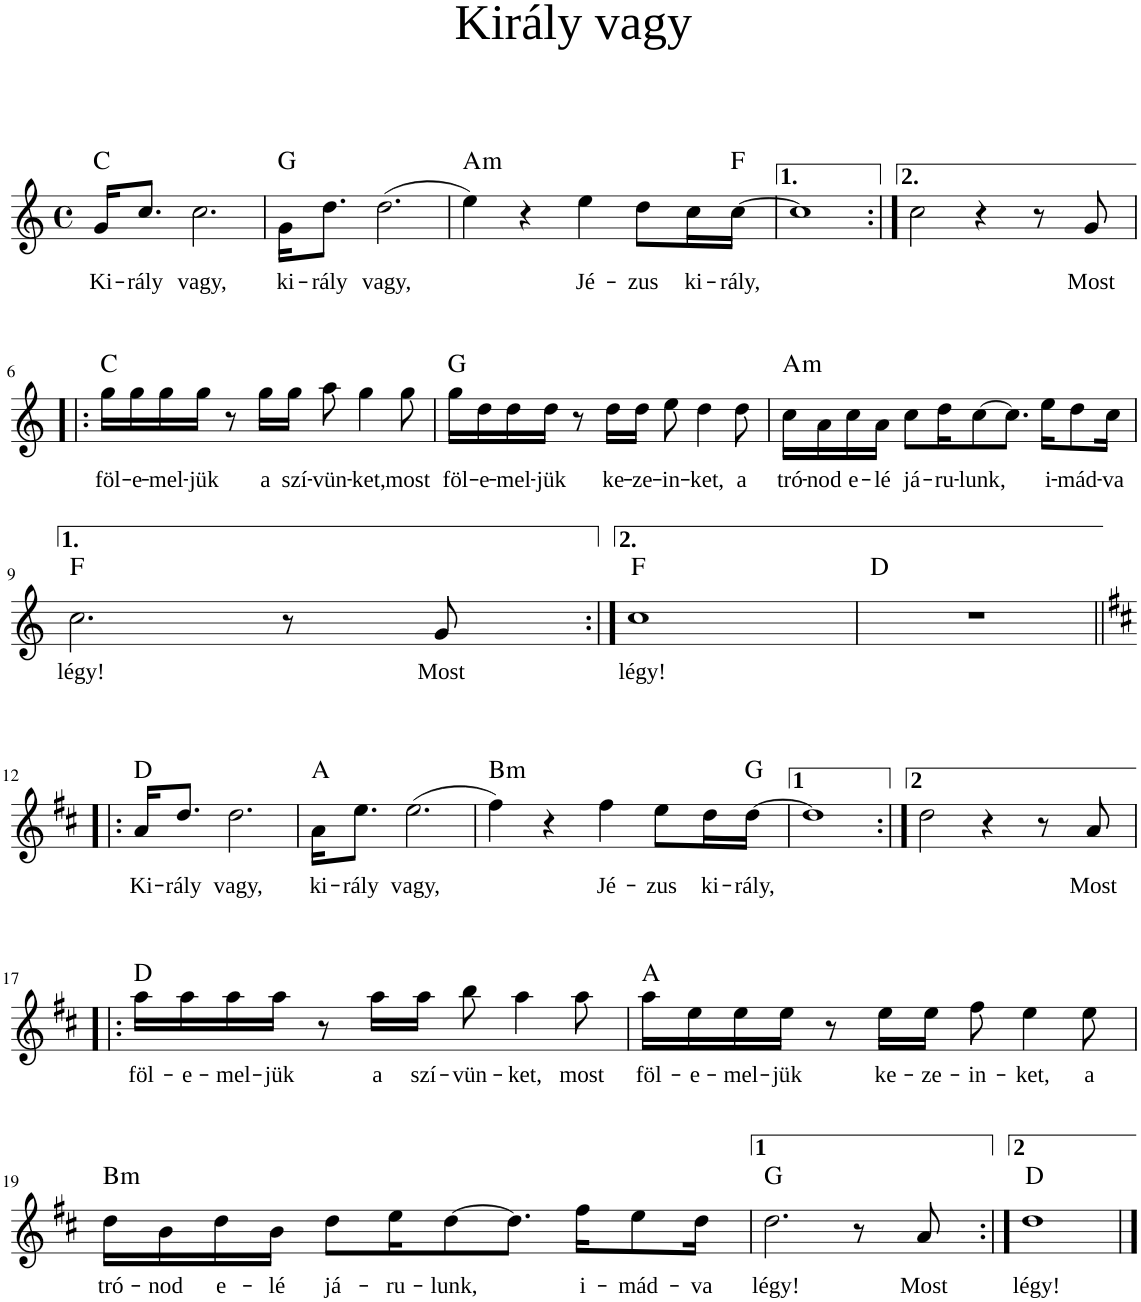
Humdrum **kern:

**kern	**text	**harte
*part1	*part1	*part1
*staff1	*staff1	*
*I"Piano	*	*
*I'Pno	*	*
*clefG2	*	*
*k[]	*	*
*M4/4	*	*
*met(c)	*	*
=1	=1	=1
!	!LO:LY:b	!
16g/KL	Ki-	C:maj
!	!LO:LY:b	!
8.cc/J	-rály	.
!	!LO:LY:b	!
2.cc\	vagy,	.
=2	=2	=2
!	!LO:LY:b	!
16g\KL	ki-	G:maj
!	!LO:LY:b	!
8.dd\J	-rály	.
!	!LO:LY:b	!
(2.dd\	vagy,	.
=3	=3	=3
!	!	!LO:H:kt=m
4ee\)	.	A:min
4r	.	.
!	!LO:LY:b	!
4ee\	-Jé-	.
!	!LO:LY:b	!
8dd\L	-zus	.
!	!LO:LY:b	!
16cc\L	ki-	.
!	!LO:LY:b	!
[16cc\JJ	-rály,	F:maj
=4	=4	=4
1cc]	.	.
=5:|!	=5:|!	=5:|!
2cc\	.	.
4r	.	.
8r	.	.
!	!LO:LY:b	!
8g/	Most	.
!!LO:LB:g=z
=6!|:	=6!|:	=6!|:
!	!LO:LY:b	!
16gg\LL	föl-	C:maj
!	!LO:LY:b	!
16gg\	-e-	.
!	!LO:LY:b	!
16gg\	-mel-	.
!	!LO:LY:b	!
16gg\JJ	-jük	.
8r	.	.
!	!LO:LY:b	!
16gg\LL	a	.
!	!LO:LY:b	!
16gg\JJ	szí-	.
!	!LO:LY:b	!
8aa\	-vün-	.
!	!LO:LY:b	!
4gg\	-ket,	.
!	!LO:LY:b	!
8gg\	most	.
=7	=7	=7
!	!LO:LY:b	!
16gg\LL	föl-	G:maj
!	!LO:LY:b	!
16dd\	-e-	.
!	!LO:LY:b	!
16dd\	-mel-	.
!	!LO:LY:b	!
16dd\JJ	-jük	.
8r	.	.
!	!LO:LY:b	!
16dd\LL	ke-	.
!	!LO:LY:b	!
16dd\JJ	-ze-	.
!	!LO:LY:b	!
8ee\	-in-	.
!	!LO:LY:b	!
4dd\	-ket,	.
!	!LO:LY:b	!
8dd\	a	.
=8	=8	=8
!	!LO:LY:b	!LO:H:kt=m
16cc\LL	tró-	A:min
!	!LO:LY:b	!
16a\	-nod	.
!	!LO:LY:b	!
16cc\	e-	.
!	!LO:LY:b	!
16a\JJ	-lé	.
!	!LO:LY:b	!
8cc\L	já-	.
!	!LO:LY:b	!
16dd\K	-ru-	.
!	!LO:LY:b	!
[8cc\	-lunk,	.
8.cc\J]	.	.
!	!LO:LY:b	!
16ee\KL	i-	.
!	!LO:LY:b	!
8dd\	-mád-	.
!	!LO:LY:b	!
16cc\Jk	-va	.
!!LO:LB:g=z
=9	=9	=9
!	!LO:LY:b	!
2.cc\	légy!	F:maj
8r	.	.
!	!LO:LY:b	!
8g/	Most	.
=10:|!	=10:|!	=10:|!
!	!LO:LY:b	!
1cc	légy!	F:maj
=11	=11	=11
1r	.	D:maj
!!LO:LB:g=z
=12!|:	=12!|:	=12!|:
*k[f#c#]	*	*
!	!LO:LY:b	!
16a/KL	Ki-	D:maj
!	!LO:LY:b	!
8.dd/J	-rály	.
!	!LO:LY:b	!
2.dd\	vagy,	.
=13	=13	=13
!	!LO:LY:b	!
16a\KL	ki-	A:maj
!	!LO:LY:b	!
8.ee\J	-rály	.
!	!LO:LY:b	!
(2.ee\	vagy,	.
=14	=14	=14
!	!	!LO:H:kt=m
4ff#\)	.	B:min
4r	.	.
!	!LO:LY:b	!
4ff#\	-Jé-	.
!	!LO:LY:b	!
8ee\L	-zus	.
!	!LO:LY:b	!
16dd\L	ki-	.
!	!LO:LY:b	!
[16dd\JJ	-rály,	G:maj
=15	=15	=15
1dd]	.	.
=16:|!	=16:|!	=16:|!
2dd\	.	.
4r	.	.
8r	.	.
!	!LO:LY:b	!
8a/	Most	.
!!LO:LB:g=z
=17!|:	=17!|:	=17!|:
!	!LO:LY:b	!
16aa\LL	föl-	D:maj
!	!LO:LY:b	!
16aa\	-e-	.
!	!LO:LY:b	!
16aa\	-mel-	.
!	!LO:LY:b	!
16aa\JJ	-jük	.
8r	.	.
!	!LO:LY:b	!
16aa\LL	a	.
!	!LO:LY:b	!
16aa\JJ	szí-	.
!	!LO:LY:b	!
8bb\	-vün-	.
!	!LO:LY:b	!
4aa\	-ket,	.
!	!LO:LY:b	!
8aa\	most	.
=18	=18	=18
!	!LO:LY:b	!
16aa\LL	föl-	A:maj
!	!LO:LY:b	!
16ee\	-e-	.
!	!LO:LY:b	!
16ee\	-mel-	.
!	!LO:LY:b	!
16ee\JJ	-jük	.
8r	.	.
!	!LO:LY:b	!
16ee\LL	ke-	.
!	!LO:LY:b	!
16ee\JJ	-ze-	.
!	!LO:LY:b	!
8ff#\	-in-	.
!	!LO:LY:b	!
4ee\	-ket,	.
!	!LO:LY:b	!
8ee\	a	.
!!LO:LB:g=z
=19	=19	=19
!	!LO:LY:b	!LO:H:kt=m
16dd\LL	tró-	B:min
!	!LO:LY:b	!
16b\	-nod	.
!	!LO:LY:b	!
16dd\	e-	.
!	!LO:LY:b	!
16b\JJ	-lé	.
!	!LO:LY:b	!
8dd\L	já-	.
!	!LO:LY:b	!
16ee\K	-ru-	.
!	!LO:LY:b	!
[8dd\	-lunk,	.
8.dd\J]	.	.
!	!LO:LY:b	!
16ff#\KL	i-	.
!	!LO:LY:b	!
8ee\	-mád-	.
!	!LO:LY:b	!
16dd\Jk	-va	.
=20	=20	=20
!	!LO:LY:b	!
2.dd\	légy!	G:maj
8r	.	.
!	!LO:LY:b	!
8a/	Most	.
=21:|!	=21:|!	=21:|!
!	!LO:LY:b	!
1dd	légy!	D:maj
==	==	==
*-	*-	*-
